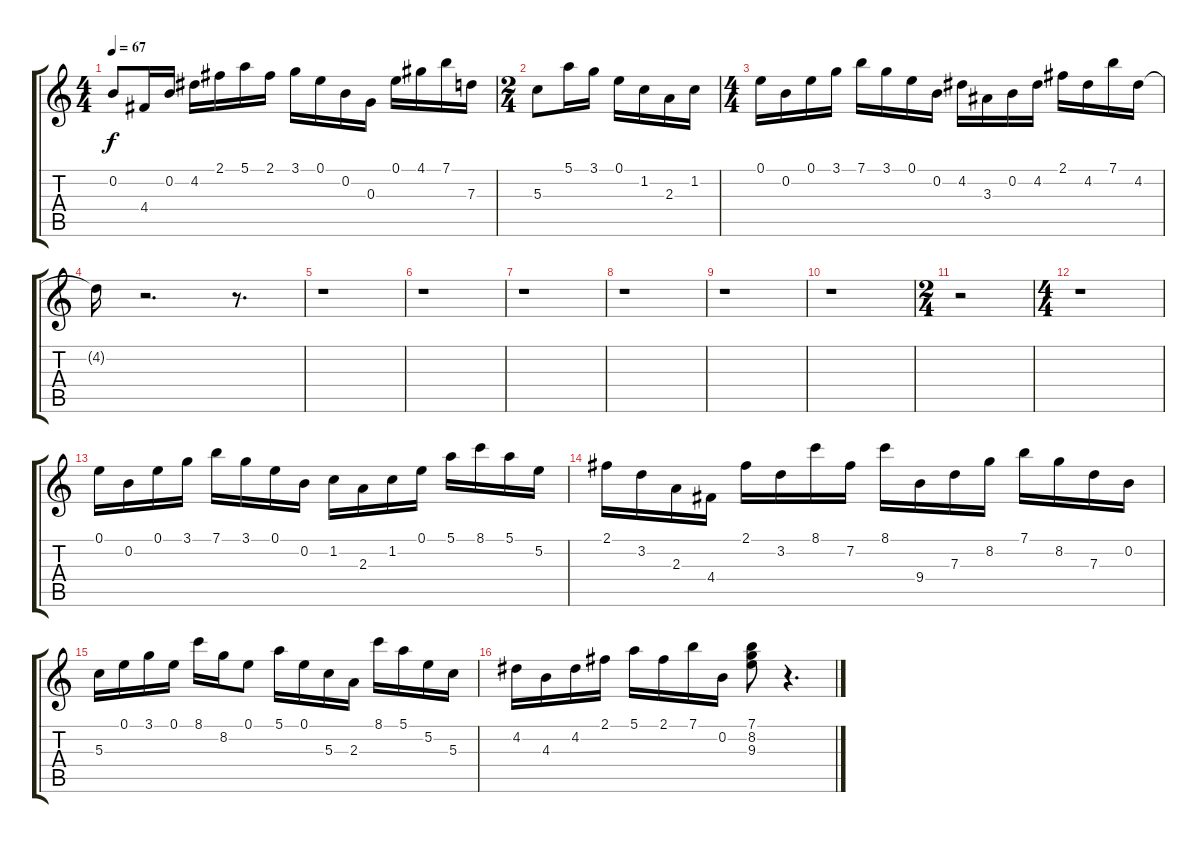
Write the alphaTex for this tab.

\track "" {instrument acousticguitarsteel}
\staff {score tabs}
\tuning (E4 B3 G3 D3 A2 E2) {hide}
\ts (4 4)
\tempo 67
\clef g2
\ks c
0.2.8{dy f} 4.4.16 0.2.16 4.2.16 2.1.16 5.1.16 2.1.16 3.1.16 0.1.16 0.2.16 0.3.16 0.1.16 4.1.16 7.1.16 7.3.16 |
\ts (2 4)
5.3.8 5.1.16 3.1.16 0.1.16 1.2.16 2.3.16 1.2.16 |
\ts (4 4)
0.1.16 0.2.16 0.1.16 3.1.16 7.1.16 3.1.16 0.1.16 0.2.16 4.2.16 3.3.16 0.2.16 4.2.16 2.1.16 4.2.16 7.1.16 4.2.16 |
4.2{t}.16 r.2{d} r.8{d} |
r.1 |
r.1 |
r.1 |
r.1 |
r.1 |
r.1 |
\ts (2 4)
r.2 |
\ts (4 4)
r.1 |
0.1.16{volume 6} 0.2.16{volume 5 balance 0} 0.1.16 3.1.16 7.1.16 3.1.16 0.1.16 0.2.16 1.2.16 2.3.16 1.2.16 0.1.16 5.1.16 8.1.16 5.1.16 5.2.16 |
2.1.16 3.2.16 2.3.16 4.4.16 2.1.16 3.2.16 8.1.16 7.2.16 8.1.16 9.4.16 7.3.16 8.2.16 7.1.16 8.2.16 7.3.16 0.2.16 |
5.3.16 0.1.16 3.1.16 0.1.16 8.1.16 8.2.16 0.1.8 5.1.16 0.1.16 5.3.16 2.3.16 8.1.16 5.1.16 5.2.16 5.3.16 |
4.2.16 4.3.16 4.2.16 2.1.16 5.1.16 2.1.16 7.1.16 0.2.16 (7.1 8.2 9.3).8 r.4{d}
